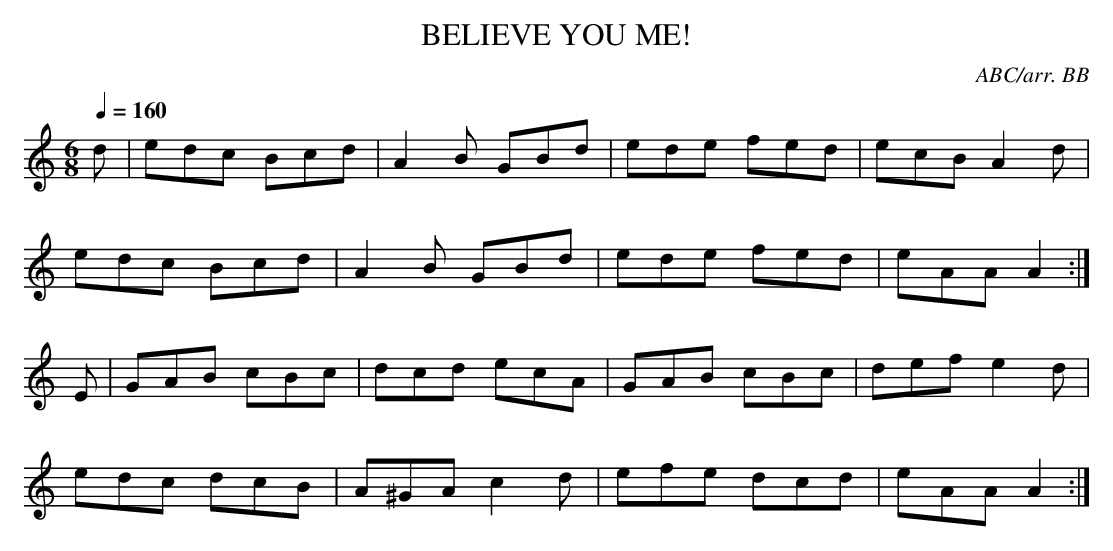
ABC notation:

X:1
T:BELIEVE YOU ME!
C:ABC/arr. BB
Q:1/4=160
M:6/8
L:1/8
K:Am
d|edc Bcd|A2B GBd|ede fed|ecB A2d|
edc Bcd|A2B GBd|ede fed|eAA A2 :|
E|GAB cBc|dcd ecA|GAB cBc|def e2d|
edc dcB|A^GA c2d|efe dcd|eAA A2 :|
